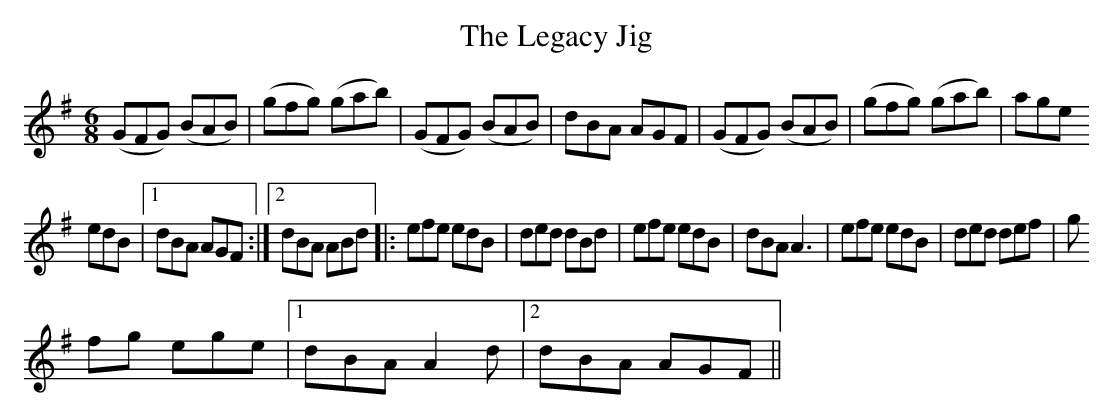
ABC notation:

X:1
T:Legacy Jig, The
M:6/8
L:1/8
K:G
(GFG) (BAB)|(gfg) (gab)|(GFG) (BAB)|dBA AGF|(GFG) (BAB)|(gfg) (gab)|age
edB|1dBA AGF:|2dBA ABd|:efe edB|ded dBd|efe edB|dBA A3|efe edB|ded def|g
fg ege|1dBA A2 d|2dBA AGF||
